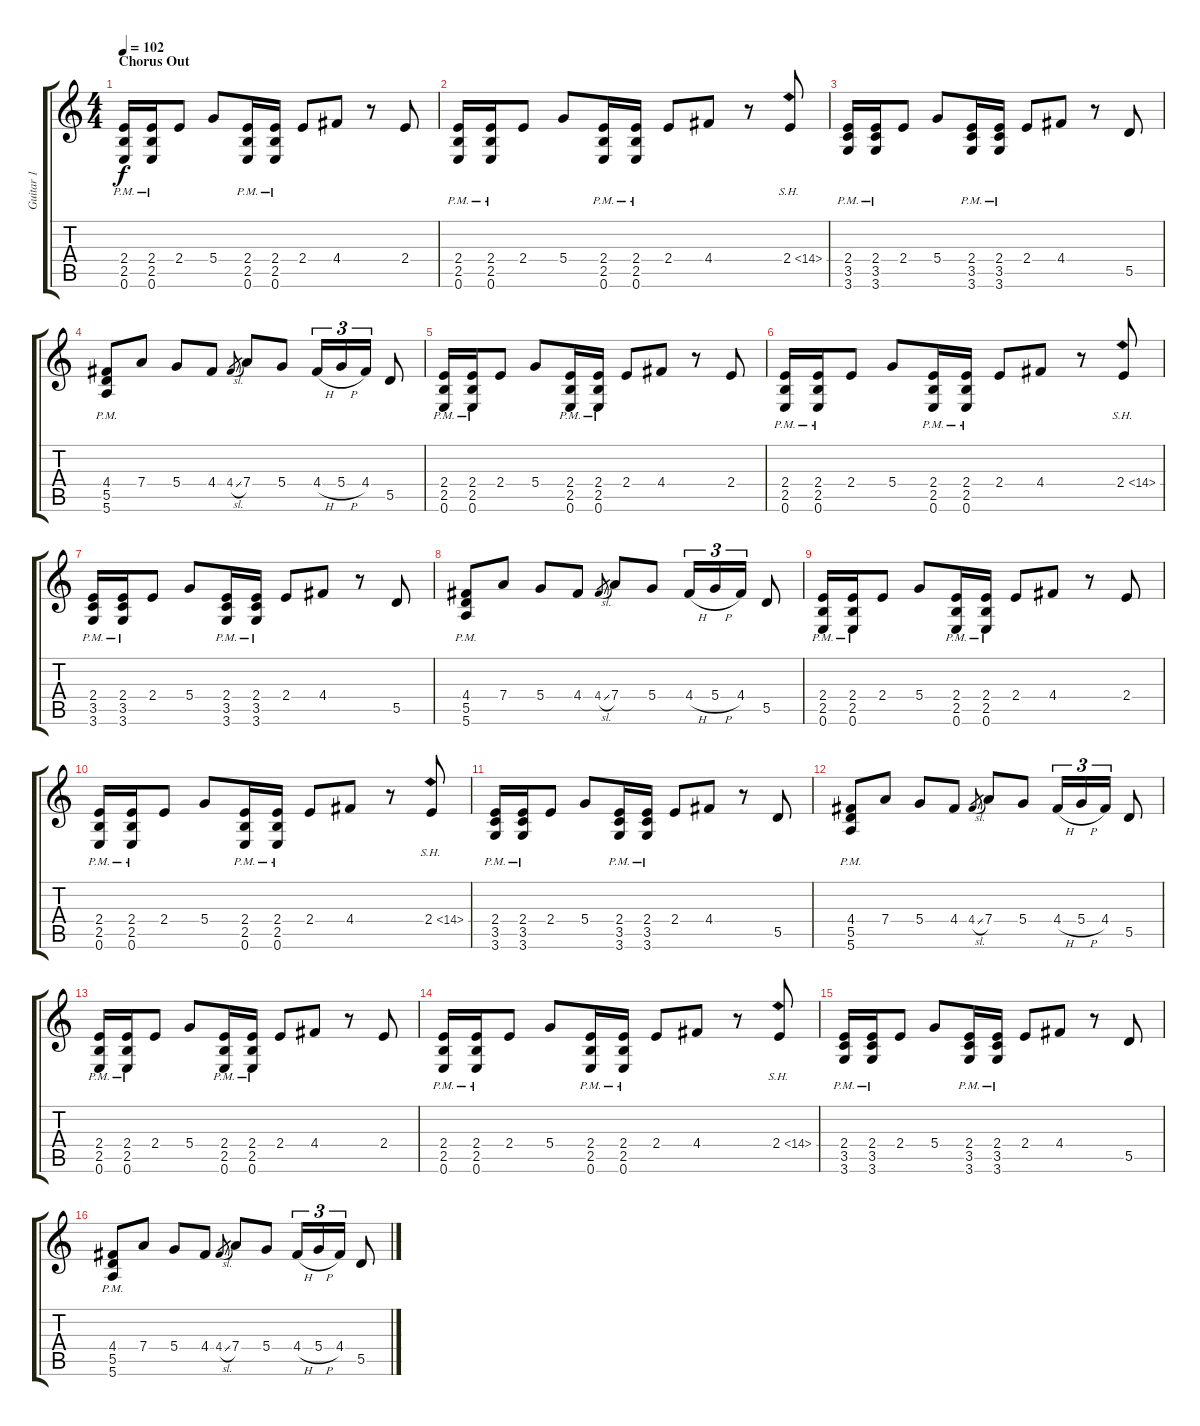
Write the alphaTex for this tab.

\track ("Guitar 1" "Guitar 1") {instrument distortionguitar}
\staff {score tabs}
\tuning (E4 B3 G3 D3 A2 E2) {hide}
\ts (4 4)
\section ("" "Chorus Out")
\tempo 102
\clef g2
\ks c
(2.4{pm} 2.5{pm} 0.6{pm}).16{dy f} (2.4{pm} 2.5{pm} 0.6{pm}).16 2.4.8 5.4.8 (2.4{pm} 2.5{pm} 0.6{pm}).16 (2.4{pm} 2.5{pm} 0.6{pm}).16 2.4.8 4.4.8 r.8 2.4.8 |
(2.4{pm} 2.5{pm} 0.6{pm}).16 (2.4{pm} 2.5{pm} 0.6{pm}).16 2.4.8 5.4.8 (2.4{pm} 2.5{pm} 0.6{pm}).16 (2.4{pm} 2.5{pm} 0.6{pm}).16 2.4.8 4.4.8 r.8 2.4{sh 12}.8 |
(2.4{pm} 3.5{pm} 3.6{pm}).16 (2.4{pm} 3.5{pm} 3.6{pm}).16 2.4.8 5.4.8 (2.4{pm} 3.5{pm} 3.6{pm}).16 (2.4{pm} 3.5{pm} 3.6{pm}).16 2.4.8 4.4.8 r.8 5.5.8 |
(4.4{pm} 5.5{pm} 5.6{pm}).8 7.4.8 5.4.8 4.4.8 4.4{sl}.8{gr} 7.4.8 5.4.8 4.4{h}.16{tu (3 2)} 5.4{h}.16{tu (3 2)} 4.4.16{tu (3 2)} 5.5.8 |
(2.4{pm} 2.5{pm} 0.6{pm}).16 (2.4{pm} 2.5{pm} 0.6{pm}).16 2.4.8 5.4.8 (2.4{pm} 2.5{pm} 0.6{pm}).16 (2.4{pm} 2.5{pm} 0.6{pm}).16 2.4.8 4.4.8 r.8 2.4.8 |
(2.4{pm} 2.5{pm} 0.6{pm}).16 (2.4{pm} 2.5{pm} 0.6{pm}).16 2.4.8 5.4.8 (2.4{pm} 2.5{pm} 0.6{pm}).16 (2.4{pm} 2.5{pm} 0.6{pm}).16 2.4.8 4.4.8 r.8 2.4{sh 12}.8 |
(2.4{pm} 3.5{pm} 3.6{pm}).16 (2.4{pm} 3.5{pm} 3.6{pm}).16 2.4.8 5.4.8 (2.4{pm} 3.5{pm} 3.6{pm}).16 (2.4{pm} 3.5{pm} 3.6{pm}).16 2.4.8 4.4.8 r.8 5.5.8 |
(4.4{pm} 5.5{pm} 5.6{pm}).8 7.4.8 5.4.8 4.4.8 4.4{sl}.8{gr} 7.4.8 5.4.8 4.4{h}.16{tu (3 2)} 5.4{h}.16{tu (3 2)} 4.4.16{tu (3 2)} 5.5.8 |
(2.4{pm} 2.5{pm} 0.6{pm}).16 (2.4{pm} 2.5{pm} 0.6{pm}).16 2.4.8 5.4.8 (2.4{pm} 2.5{pm} 0.6{pm}).16 (2.4{pm} 2.5{pm} 0.6{pm}).16 2.4.8 4.4.8 r.8 2.4.8 |
(2.4{pm} 2.5{pm} 0.6{pm}).16 (2.4{pm} 2.5{pm} 0.6{pm}).16 2.4.8 5.4.8 (2.4{pm} 2.5{pm} 0.6{pm}).16 (2.4{pm} 2.5{pm} 0.6{pm}).16 2.4.8 4.4.8 r.8 2.4{sh 12}.8 |
(2.4{pm} 3.5{pm} 3.6{pm}).16 (2.4{pm} 3.5{pm} 3.6{pm}).16 2.4.8 5.4.8 (2.4{pm} 3.5{pm} 3.6{pm}).16 (2.4{pm} 3.5{pm} 3.6{pm}).16 2.4.8 4.4.8 r.8 5.5.8 |
(4.4{pm} 5.5{pm} 5.6{pm}).8 7.4.8 5.4.8 4.4.8 4.4{sl}.8{gr} 7.4.8 5.4.8 4.4{h}.16{tu (3 2)} 5.4{h}.16{tu (3 2)} 4.4.16{tu (3 2)} 5.5.8 |
(2.4{pm} 2.5{pm} 0.6{pm}).16 (2.4{pm} 2.5{pm} 0.6{pm}).16 2.4.8 5.4.8 (2.4{pm} 2.5{pm} 0.6{pm}).16 (2.4{pm} 2.5{pm} 0.6{pm}).16 2.4.8 4.4.8 r.8 2.4.8 |
(2.4{pm} 2.5{pm} 0.6{pm}).16 (2.4{pm} 2.5{pm} 0.6{pm}).16 2.4.8 5.4.8 (2.4{pm} 2.5{pm} 0.6{pm}).16 (2.4{pm} 2.5{pm} 0.6{pm}).16 2.4.8 4.4.8 r.8 2.4{sh 12}.8 |
(2.4{pm} 3.5{pm} 3.6{pm}).16 (2.4{pm} 3.5{pm} 3.6{pm}).16 2.4.8 5.4.8 (2.4{pm} 3.5{pm} 3.6{pm}).16 (2.4{pm} 3.5{pm} 3.6{pm}).16 2.4.8 4.4.8 r.8 5.5.8 |
(4.4{pm} 5.5{pm} 5.6{pm}).8 7.4.8 5.4.8 4.4.8 4.4{sl}.8{gr} 7.4.8 5.4.8 4.4{h}.16{tu (3 2)} 5.4{h}.16{tu (3 2)} 4.4.16{tu (3 2)} 5.5.8
